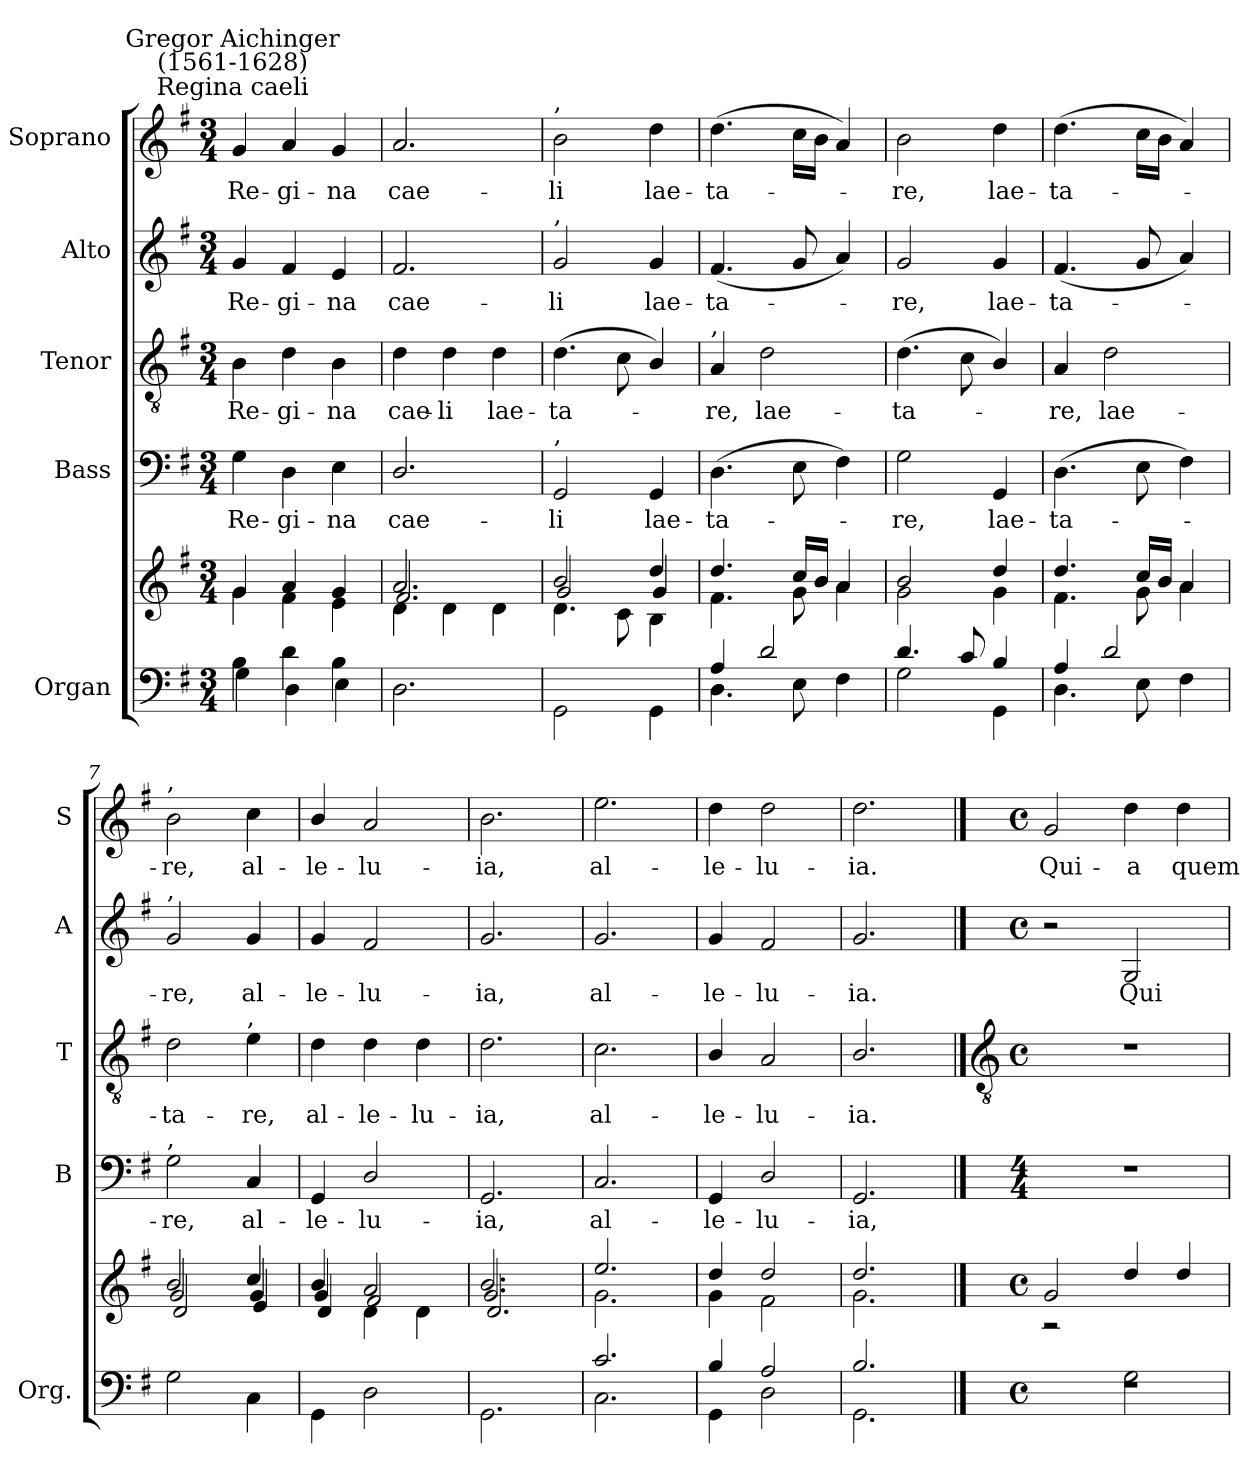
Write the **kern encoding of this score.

**kern	**kern	**kern	**text	**kern	**text	**kern	**text	**kern	**text
*part5	*part5	*part4	*part4	*part3	*part3	*part2	*part2	*part1	*part1
*staff6	*staff5	*staff4	*staff4	*staff3	*staff3	*staff2	*staff2	*staff1	*staff1
*I"Organ	*	*I"Bass	*	*I"Tenor	*	*I"Alto	*	*I"Soprano	*
*I'Org.	*	*I'B	*	*I'T	*	*I'A	*	*I'S	*
*clefF4	*clefG2	*clefF4	*	*clefGv2	*	*clefG2	*	*clefG2	*
*k[f#]	*k[f#]	*k[f#]	*	*k[f#]	*	*k[f#]	*	*k[f#]	*
*G:	*G:	*G:	*	*G:	*	*G:	*	*G:	*
*M3/4	*M3/4	*M3/4	*	*M3/4	*	*M3/4	*	*M3/4	*
=1	=1	=1	=1	=1	=1	=1	=1	=1	=1
*^	*^	*	*	*	*	*	*	*	*
!	!	!	!	!	!	!	!	!	!	!LO:TX:a:cj:t=Regina caeli	!
!	!	!	!	!	!	!	!	!	!	!LO:TX:a:cj:t=Gregor Aichinger\n(1561-1628)	!
!	!	!	!	!	!LO:LY:b	!	!LO:LY:b	!	!LO:LY:b	!	!LO:LY:b
4B\	4G\	4g/	4g\	4G	Re-	4B	Re-	4g	Re-	4g	Re-
!	!	!	!	!	!LO:LY:b	!	!LO:LY:b	!	!LO:LY:b	!	!LO:LY:b
4d\	4D\	4a/	4f#\	4D	-gi-	4d	-gi-	4f#	-gi-	4a	-gi-
!	!	!	!	!	!LO:LY:b	!	!LO:LY:b	!	!LO:LY:b	!	!LO:LY:b
4B\	4E\	4g/	4e\	4E	-na	4B	-na	4e	-na	4g	-na
=2	=2	=2	=2	=2	=2	=2	=2	=2	=2	=2	=2
*	*	*	*^	*	*	*	*	*	*	*	*
!	!	!	!	!	!	!LO:LY:b	!	!LO:LY:b	!	!LO:LY:b	!	!LO:LY:b
*v	*v	*	*	*	*	*	*	*	*	*	*	*
2.D\	2.a/	2.f#/	4d\	2.D/	cae-	4d	cae-	2.f#	cae-	2.a	cae-
!	!	!	!	!	!	!	!LO:LY:b	!	!	!	!
.	.	.	4d\	.	.	4d	-li	.	.	.	.
!	!	!	!	!	!	!	!LO:LY:b	!	!	!	!
.	.	.	4d\	.	.	4d	lae-	.	.	.	.
=3	=3	=3	=3	=3	=3	=3	=3	=3	=3	=3	=3
!	!	!	!	!	!	!	!	!	!	!LO:TX:a:t=,	!
!	!	!	!	!	!	!	!	!LO:TX:a:t=,	!	!	!
!	!	!	!	!LO:TX:a:t=,	!	!	!	!	!	!	!
!	!	!	!	!	!LO:LY:b	!	!LO:LY:b	!	!LO:LY:b	!	!LO:LY:b
2GG\	2b/	2g/	4.d\	2GG	-li	(>4.d	-ta-	2g	-li	2b	-li
.	.	.	8c\	.	.	8c	.	.	.	.	.
!	!	!	!	!	!LO:LY:b	!	!	!	!LO:LY:b	!	!LO:LY:b
4GG\	4dd/	4g/	4B\	4GG	lae-	4B/)	.	4g	lae-	4dd	lae-
=4	=4	=4	=4	=4	=4	=4	=4	=4	=4	=4	=4
*^	*	*	*	*	*	*	*	*	*	*	*
!	!	!	!	!	!	!	!LO:TX:a:t=,	!	!	!	!	!
!	!	!	!	!	!	!LO:LY:b	!	!LO:LY:b	!	!LO:LY:b	!	!LO:LY:b
*	*	*	*v	*v	*	*	*	*	*	*	*	*
4A/	4.D\	4.dd/	4.f#\	(>4.D	-ta-	4A	re,	(<4.f#	-ta-	(>4.dd	-ta-
!	!	!	!	!	!	!	!LO:LY:b	!	!	!	!
2d/	.	.	.	.	.	2d	lae-	.	.	.	.
.	8E\	16cc/LL	8g\	8E	.	.	.	8g	.	16ccLL	.
.	.	16b/JJ	.	.	.	.	.	.	.	16bJJ	.
.	4F#\	4a/	4a\	4F#)	.	.	.	4a)	.	4a)	.
=5	=5	=5	=5	=5	=5	=5	=5	=5	=5	=5	=5
!	!	!	!	!	!LO:LY:b	!	!LO:LY:b	!	!LO:LY:b	!	!LO:LY:b
4.d/	2G\	2b/	2g\	2G	re,	(>4.d	-ta-	2g	re,	2b	re,
8c/	.	.	.	.	.	8c	.	.	.	.	.
!	!	!	!	!	!LO:LY:b	!	!	!	!LO:LY:b	!	!LO:LY:b
4B/	4GG	4dd/	4g\	4GG	lae-	4B/)	.	4g	lae-	4dd	lae-
=6	=6	=6	=6	=6	=6	=6	=6	=6	=6	=6	=6
!	!	!	!	!	!LO:LY:b	!	!LO:LY:b	!	!LO:LY:b	!	!LO:LY:b
4A/	4.D\	4.dd/	4.f#\	(>4.D	-ta-	4A	re,	(<4.f#	-ta-	(>4.dd	-ta-
!	!	!	!	!	!	!	!LO:LY:b	!	!	!	!
2d/	.	.	.	.	.	2d	lae-	.	.	.	.
.	8E\	16cc/LL	8g\	8E	.	.	.	8g	.	16ccLL	.
.	.	16b/JJ	.	.	.	.	.	.	.	16bJJ	.
.	4F#\	4a/	4a\	4F#)	.	.	.	4a)	.	4a)	.
=7	=7	=7	=7	=7	=7	=7	=7	=7	=7	=7	=7
*	*	*	*^	*	*	*	*	*	*	*	*
!	!	!	!	!	!	!	!	!	!	!	!LO:TX:a:t=,	!
!	!	!	!	!	!	!	!	!	!LO:TX:a:t=,	!	!	!
!	!	!	!	!	!LO:TX:a:t=,	!	!	!	!	!	!	!
!	!	!	!	!	!	!LO:LY:b	!	!LO:LY:b	!	!LO:LY:b	!	!LO:LY:b
*v	*v	*	*	*	*	*	*	*	*	*	*	*
2G\	2b/	2g/	2d/	2G	re,	2d	-ta-	2g	re,	2b	re,
!	!	!	!	!	!	!LO:TX:a:t=,	!	!	!	!	!
!	!	!	!	!	!LO:LY:b	!	!LO:LY:b	!	!LO:LY:b	!	!LO:LY:b
4C\	4cc/	4g/	4e/	4C	al-	4e	-re,	4g	al-	4cc	al-
=8	=8	=8	=8	=8	=8	=8	=8	=8	=8	=8	=8
!	!	!	!	!	!LO:LY:b	!	!LO:LY:b	!	!LO:LY:b	!	!LO:LY:b
4GG\	4b/	4g/	4d/	4GG	-le-	4d	al-	4g	-le-	4b/	-le-
!	!	!	!	!	!LO:LY:b	!	!LO:LY:b	!	!LO:LY:b	!	!LO:LY:b
2D\	2a/	2f#/	4d\	2D/	-lu-	4d	-le-	2f#	-lu-	2a	-lu-
!	!	!	!	!	!	!	!LO:LY:b	!	!	!	!
.	.	.	4d\	.	.	4d	-lu-	.	.	.	.
=9	=9	=9	=9	=9	=9	=9	=9	=9	=9	=9	=9
!	!	!	!	!	!LO:LY:b	!	!LO:LY:b	!	!LO:LY:b	!	!LO:LY:b
2.GG\	2.b/	2.g/	2.d/	2.GG	-ia,	2.d	-ia,	2.g	-ia,	2.b	-ia,
=10	=10	=10	=10	=10	=10	=10	=10	=10	=10	=10	=10
*^	*	*	*	*	*	*	*	*	*	*	*
!	!	!	!	!	!	!LO:LY:b	!	!LO:LY:b	!	!LO:LY:b	!	!LO:LY:b
*	*	*	*v	*v	*	*	*	*	*	*	*	*
2.c/	2.C\	2.ee/	2.g\	2.C	al-	2.c	al-	2.g	al-	2.ee	al-
=11	=11	=11	=11	=11	=11	=11	=11	=11	=11	=11	=11
!	!	!	!	!	!LO:LY:b	!	!LO:LY:b	!	!LO:LY:b	!	!LO:LY:b
4B	4GG\	4dd/	4g\	4GG	-le-	4B/	-le-	4g	-le-	4dd	-le-
!	!	!	!	!	!LO:LY:b	!	!LO:LY:b	!	!LO:LY:b	!	!LO:LY:b
2A/	2D\	2dd/	2f#\	2D/	-lu-	2A	-lu-	2f#	-lu-	2dd	-lu-
=12	=12	=12	=12	=12	=12	=12	=12	=12	=12	=12	=12
!	!	!	!	!	!LO:LY:b	!	!LO:LY:b	!	!LO:LY:b	!	!LO:LY:b
2.B	2.GG\	2.dd/	2.g\	2.GG	-ia,	2.B/	-ia.	2.g	-ia.	2.dd	-ia.
*v	*v	*	*	*	*	*	*	*	*	*	*
!!LO:LB:g=z
==13	==13	==13	==13	==13	==13	==13	==13	==13	==13	==13
*	*	*	*	*	*clefGv2	*	*	*	*	*
*M4/4	*M4/4	*	*M4/4	*	*M4/4	*	*M4/4	*	*M4/4	*
*met(c)	*met(c)	*	*	*	*met(c)	*	*met(c)	*	*met(c)	*
*^	*	*	*	*	*	*	*	*	*	*
*	*^	*	*	*	*	*	*	*	*	*	*
!	!	!	!	!	!	!	!	!	!	!	!	!LO:LY:b
2ryy	1ryy	1r	2g/	2r	1r	.	1r	.	2r	.	2g	Qui-
!	!	!	!	!	!	!	!	!	!	!LO:LY:b	!	!LO:LY:b
2G\	.	.	4dd/	2ryy	.	.	.	.	2G	Qui-	4dd	-a
!	!	!	!	!	!	!	!	!	!	!	!	!LO:LY:b
.	.	.	4dd/	.	.	.	.	.	.	.	4dd	quem
*v	*v	*v	*	*	*	*	*	*	*	*	*	*
*	*v	*v	*	*	*	*	*	*	*	*
=	=	=	=	=	=	=	=	=	=
*-	*-	*-	*-	*-	*-	*-	*-	*-	*-
